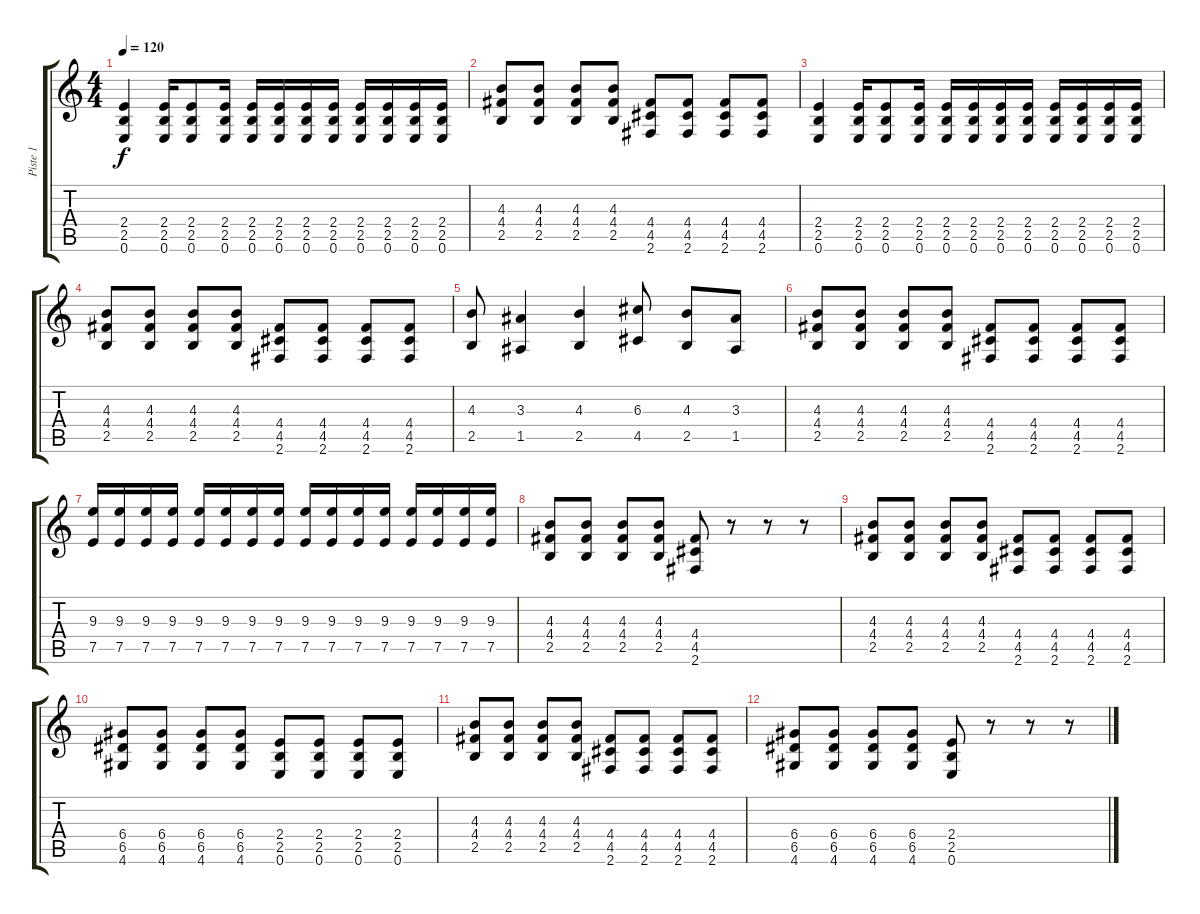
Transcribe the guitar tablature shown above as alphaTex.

\track ("Piste 1" "Piste 1") {instrument distortionguitar}
\staff {score tabs}
\tuning (E4 B3 G3 D3 A2 E2) {hide}
\ts (4 4)
\tempo 120
\clef g2
\ks c
(2.4 2.5 0.6).4{dy f} (2.4 2.5 0.6).16 (2.4 2.5 0.6).8 (2.4 2.5 0.6).16 (2.4 2.5 0.6).16 (2.4 2.5 0.6).16 (2.4 2.5 0.6).16 (2.4 2.5 0.6).16 (2.4 2.5 0.6).16 (2.4 2.5 0.6).16 (2.4 2.5 0.6).16 (2.4 2.5 0.6).16 |
(4.3 4.4 2.5).8 (4.3 4.4 2.5).8 (4.3 4.4 2.5).8 (4.3 4.4 2.5).8 (4.4 4.5 2.6).8 (4.4 4.5 2.6).8 (4.4 4.5 2.6).8 (4.4 4.5 2.6).8 |
(2.4 2.5 0.6).4 (2.4 2.5 0.6).16 (2.4 2.5 0.6).8 (2.4 2.5 0.6).16 (2.4 2.5 0.6).16 (2.4 2.5 0.6).16 (2.4 2.5 0.6).16 (2.4 2.5 0.6).16 (2.4 2.5 0.6).16 (2.4 2.5 0.6).16 (2.4 2.5 0.6).16 (2.4 2.5 0.6).16 |
(4.3 4.4 2.5).8 (4.3 4.4 2.5).8 (4.3 4.4 2.5).8 (4.3 4.4 2.5).8 (4.4 4.5 2.6).8 (4.4 4.5 2.6).8 (4.4 4.5 2.6).8 (4.4 4.5 2.6).8 |
(4.3 2.5).8 (3.3 1.5).4 (4.3 2.5).4 (6.3 4.5).8 (4.3 2.5).8 (3.3 1.5).8 |
(4.3 4.4 2.5).8 (4.3 4.4 2.5).8 (4.3 4.4 2.5).8 (4.3 4.4 2.5).8 (4.4 4.5 2.6).8 (4.4 4.5 2.6).8 (4.4 4.5 2.6).8 (4.4 4.5 2.6).8 |
(9.3 7.5).16 (9.3 7.5).16 (9.3 7.5).16 (9.3 7.5).16 (9.3 7.5).16 (9.3 7.5).16 (9.3 7.5).16 (9.3 7.5).16 (9.3 7.5).16 (9.3 7.5).16 (9.3 7.5).16 (9.3 7.5).16 (9.3 7.5).16 (9.3 7.5).16 (9.3 7.5).16 (9.3 7.5).16 |
(4.3 4.4 2.5).8 (4.3 4.4 2.5).8 (4.3 4.4 2.5).8 (4.3 4.4 2.5).8 (4.4 4.5 2.6).8 r.8 r.8 r.8 |
(4.3 4.4 2.5).8 (4.3 4.4 2.5).8 (4.3 4.4 2.5).8 (4.3 4.4 2.5).8 (4.4 4.5 2.6).8 (4.4 4.5 2.6).8 (4.4 4.5 2.6).8 (4.4 4.5 2.6).8 |
(6.4 6.5 4.6).8 (6.4 6.5 4.6).8 (6.4 6.5 4.6).8 (6.4 6.5 4.6).8 (2.4 2.5 0.6).8 (2.4 2.5 0.6).8 (2.4 2.5 0.6).8 (2.4 2.5 0.6).8 |
(4.3 4.4 2.5).8 (4.3 4.4 2.5).8 (4.3 4.4 2.5).8 (4.3 4.4 2.5).8 (4.4 4.5 2.6).8 (4.4 4.5 2.6).8 (4.4 4.5 2.6).8 (4.4 4.5 2.6).8 |
(6.4 6.5 4.6).8 (6.4 6.5 4.6).8 (6.4 6.5 4.6).8 (6.4 6.5 4.6).8 (2.4 2.5 0.6).8 r.8 r.8 r.8
